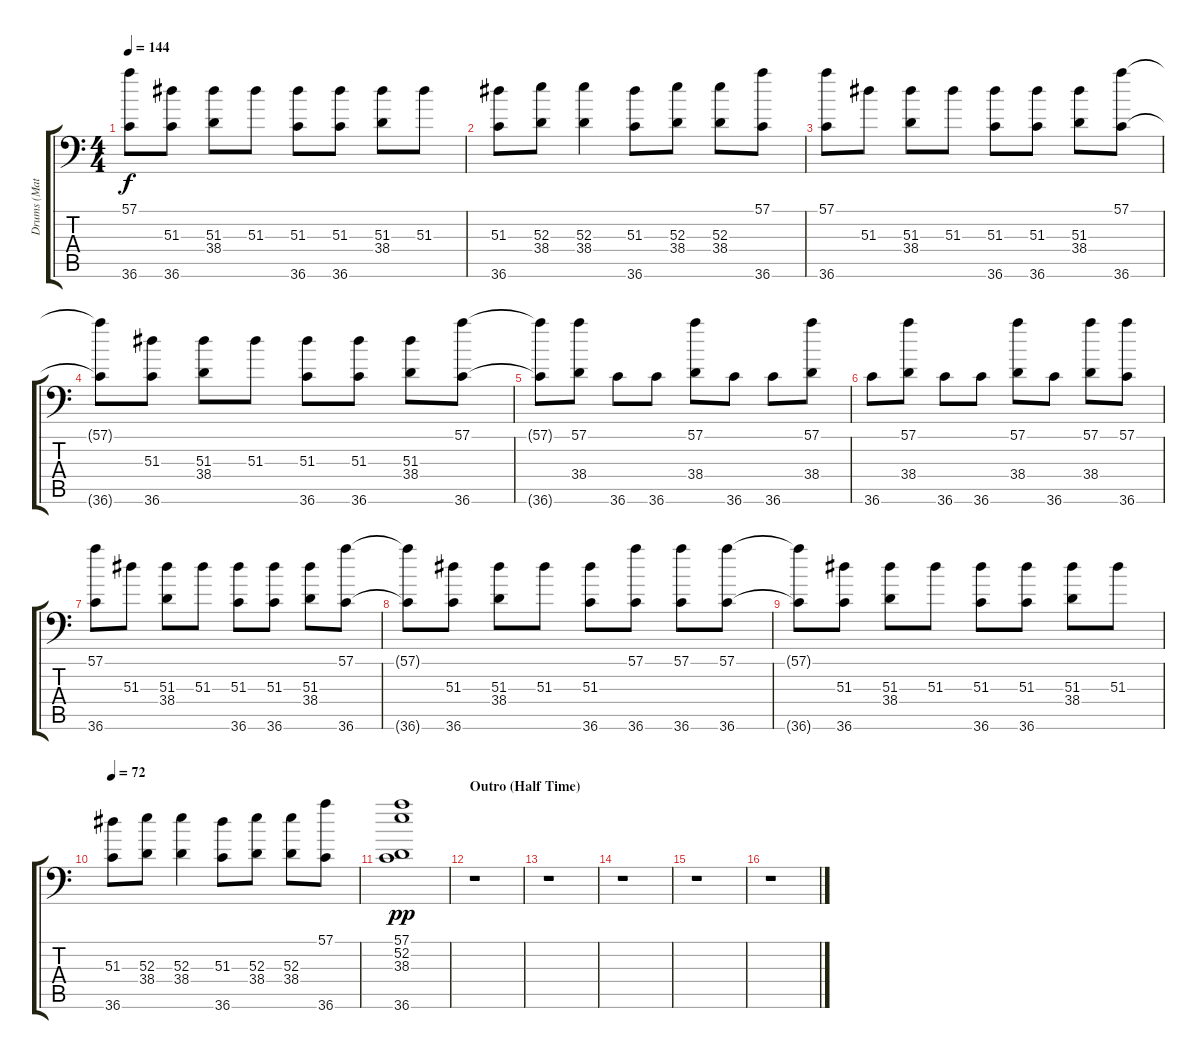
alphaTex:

\track ("Drums (Matt)" "Drums (Mat") {instrument acousticgrandpiano}
\staff {score tabs}
\tuning (C-1 C-1 C-1 C-1 C-1 C-1) {hide}
\ts (4 4)
\tempo 144
\clef f4
\ks c
(57.1{t} 36.6{t}).8{dy f} (51.3 36.6).8 (51.3 38.4).8 51.3.8 (51.3 36.6).8 (51.3 36.6).8 (51.3 38.4).8 51.3.8 |
(51.3 36.6).8 (52.3 38.4).8 (52.3 38.4).4 (51.3 36.6).8 (52.3 38.4).8 (52.3 38.4).8 (57.1 36.6).8 |
(57.1 36.6).8 51.3.8 (51.3 38.4).8 51.3.8 (51.3 36.6).8 (51.3 36.6).8 (51.3 38.4).8 (57.1 36.6).8 |
(57.1{t} 36.6{t}).8 (51.3 36.6).8 (51.3 38.4).8 51.3.8 (51.3 36.6).8 (51.3 36.6).8 (51.3 38.4).8 (57.1 36.6).8 |
(57.1{t} 36.6{t}).8 (57.1 38.4).8 36.6.8 36.6.8 (57.1 38.4).8 36.6.8 36.6.8 (57.1 38.4).8 |
36.6.8 (57.1 38.4).8 36.6.8 36.6.8 (57.1 38.4).8 36.6.8 (57.1 38.4).8 (57.1 36.6).8 |
(57.1 36.6).8 51.3.8 (51.3 38.4).8 51.3.8 (51.3 36.6).8 (51.3 36.6).8 (51.3 38.4).8 (57.1 36.6).8 |
(57.1{t} 36.6{t}).8 (51.3 36.6).8 (51.3 38.4).8 51.3.8 (51.3 36.6).8 (57.1 36.6).8 (57.1 36.6).8 (57.1 36.6).8 |
(57.1{t} 36.6{t}).8 (51.3 36.6).8 (51.3 38.4).8 51.3.8 (51.3 36.6).8 (51.3 36.6).8 (51.3 38.4).8 51.3.8 |
\tempo 72
(51.3 36.6).8 (52.3 38.4).8 (52.3 38.4).4 (51.3 36.6).8 (52.3 38.4).8 (52.3 38.4).8 (57.1 36.6).8 |
(57.1 52.2 38.3 36.6).1{dy pp} |
\section ("" "Outro (Half Time)")
r.1 |
r.1 |
r.1 |
r.1 |
r.1
